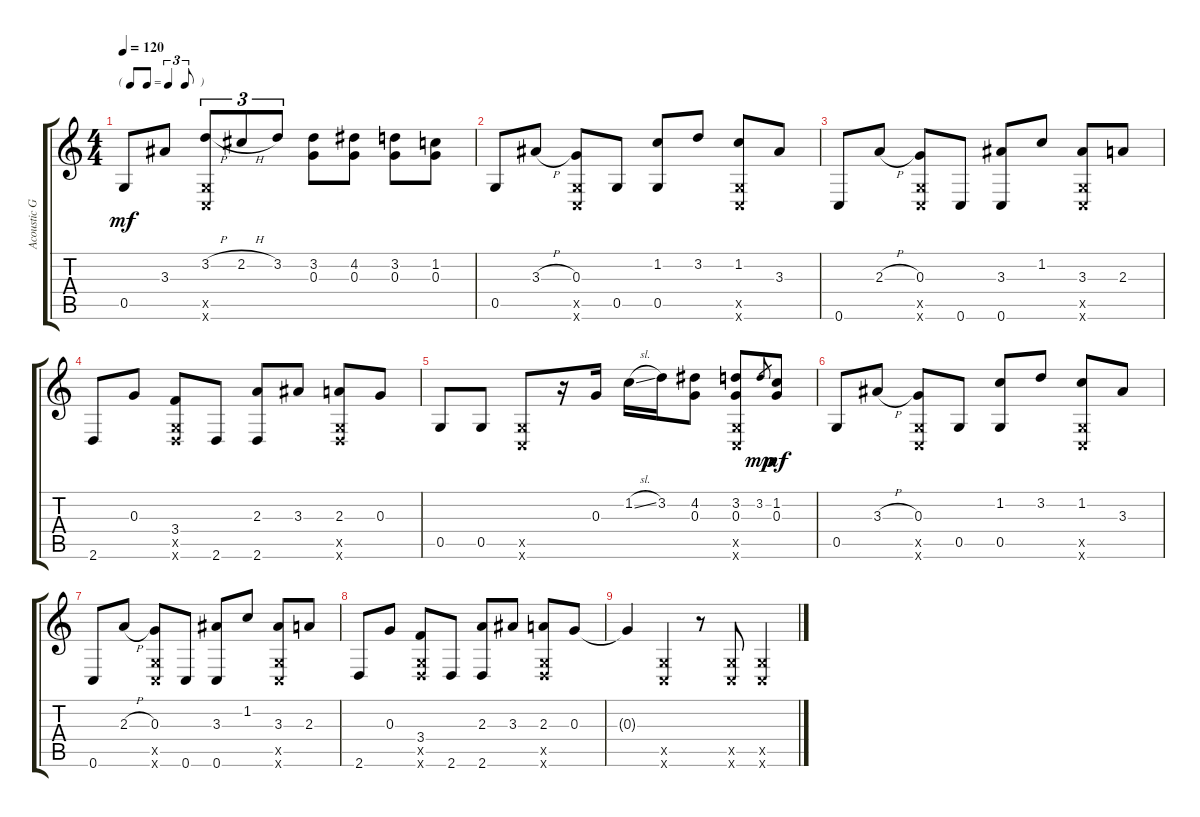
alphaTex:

\track ("Acoustic Guitar (Steel)" "Acoustic G") {instrument acousticguitarsteel}
\staff {score tabs}
\tuning (E4 B3 G3 D3 G2 C2) {hide}
\ts (4 4)
\tf triplet8th
\tempo 120
\clef g2
\ks c
0.5.8{dy mf} 3.3.8 (3.2{h} 0.5{x} 0.6{x}).8{tu (3 2)} 2.2{h}.8{tu (3 2)} 3.2.8{tu (3 2)} (3.2 0.3).8 (4.2 0.3).8 (3.2 0.3).8 (1.2 0.3).8 |
0.5.8 3.3{h}.8 (0.3 0.5{x} 0.6{x}).8 0.5.8 (1.2 0.5).8 3.2.8 (1.2 0.5{x} 0.6{x}).8 3.3.8 |
0.6.8 2.3{h}.8 (0.3 0.5{x} 0.6{x}).8 0.6.8 (3.3 0.6).8 1.2.8 (3.3 0.5{x} 0.6{x}).8 2.3.8 |
2.6.8 0.3.8 (3.4 0.5{x} 2.6{x}).8 2.6.8 (2.3 2.6).8 3.3.8 (2.3 0.5{x} 2.6{x}).8 0.3.8 |
0.5.8 0.5.8 (0.5{x} 0.6{x}).8 r.16 0.3.16 1.2{sl}.16 3.2.16 (4.2 0.3).8 (3.2 0.3 0.5{x} 0.6{x}).8 3.2.8{gr dy mp} (1.2 0.3).8{dy mf} |
0.5.8 3.3{h}.8 (0.3 0.5{x} 0.6{x}).8 0.5.8 (1.2 0.5).8 3.2.8 (1.2 0.5{x} 0.6{x}).8 3.3.8 |
0.6.8 2.3{h}.8 (0.3 0.5{x} 0.6{x}).8 0.6.8 (3.3 0.6).8 1.2.8 (3.3 0.5{x} 0.6{x}).8 2.3.8 |
2.6.8 0.3.8 (3.4 0.5{x} 2.6{x}).8 2.6.8 (2.3 2.6).8 3.3.8 (2.3 0.5{x} 2.6{x}).8 0.3.8 |
0.3{t}.4 (0.5{x} 0.6{x}).4 r.8 (0.5{x} 0.6{x}).8 (0.5{x} 0.6{x}).4
